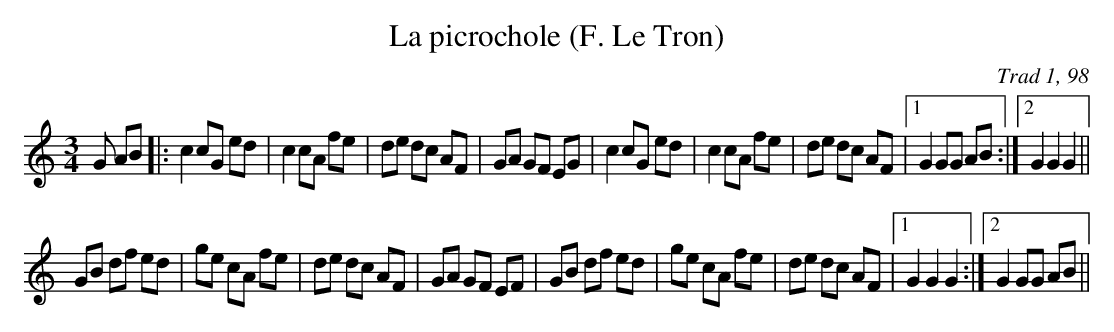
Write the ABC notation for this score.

X:1
T:La picrochole (F. Le Tron)
C:Trad 1, 98
M:3/4
L:1/8
K:C
G AB|:c2 cG ed|c2 cA fe|de dc AF|GA GF EG|\
c2 cG ed|c2 cA fe|de dc AF|1 G2 GG AB:|2 G2G2G2||
GB df ed|ge cA fe|de dc AF|GA GF EF|\
GB df ed|ge cA fe|de dc AF|1 G2G2G2:|2 G2 GG AB||
